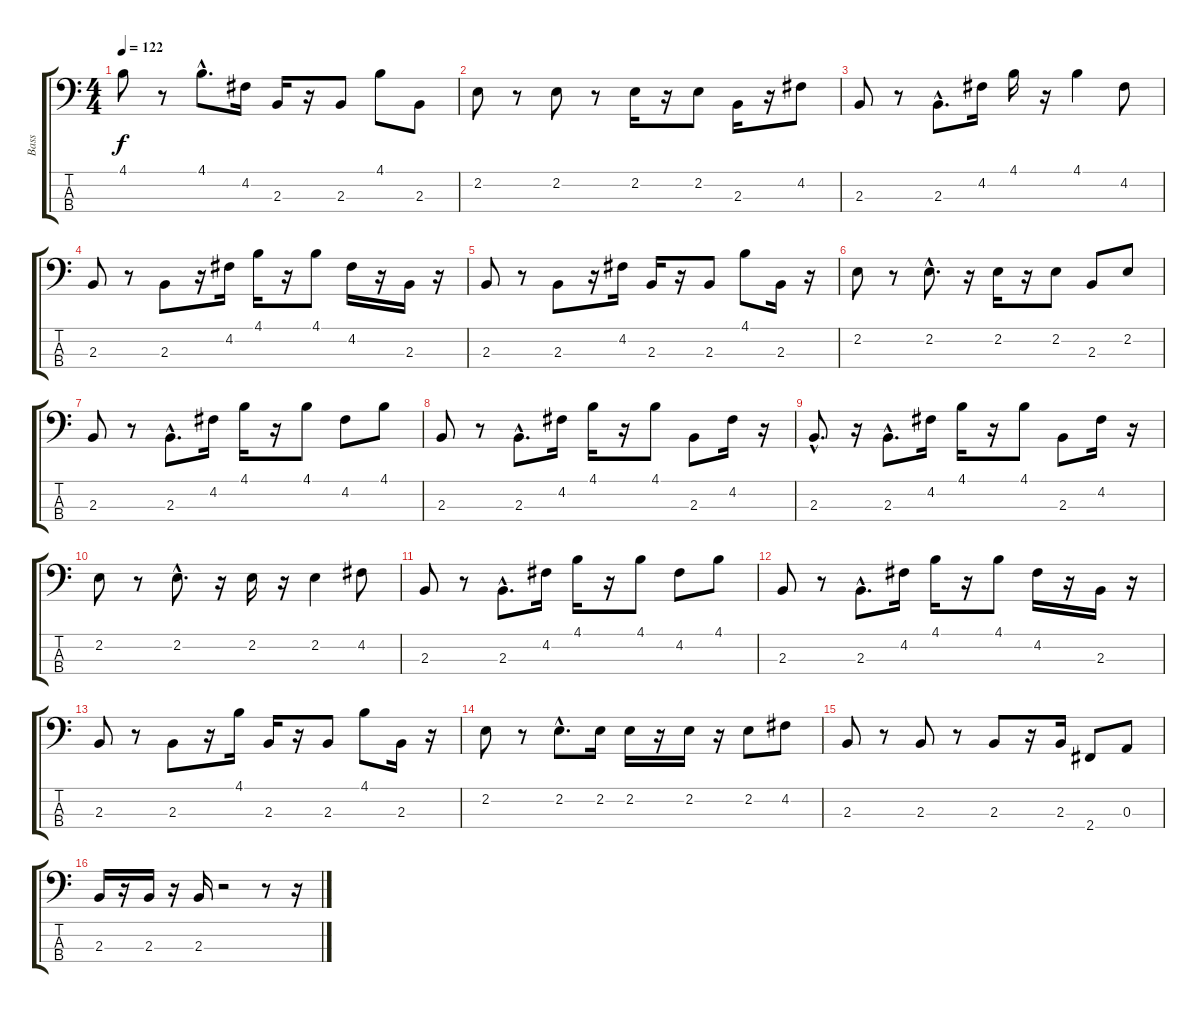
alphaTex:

\track ("Bass                " "Bass      ") {instrument electricbassfinger}
\staff {score tabs}
\tuning (G2 D2 A1 E1) {hide}
\ts (4 4)
\tempo 122
\clef f4
\ks c
4.1.8{dy f} r.8 4.1{hac}.8{d} 4.2.16 2.3.16 r.16 2.3.8 4.1.8 2.3.8 |
2.2.8 r.8 2.2.8 r.8 2.2.16 r.16 2.2.8 2.3.16 r.16 4.2.8 |
2.3.8 r.8 2.3{hac}.8{d} 4.2.16 4.1.16 r.16 4.1.4 4.2.8 |
2.3.8 r.8 2.3.8 r.16 4.2.16 4.1.16 r.16 4.1.8 4.2.16 r.16 2.3.16 r.16 |
2.3.8 r.8 2.3.8 r.16 4.2.16 2.3.16 r.16 2.3.8 4.1.8 2.3.16 r.16 |
2.2.8 r.8 2.2{hac}.8{d} r.16 2.2.16 r.16 2.2.8 2.3.8 2.2.8 |
2.3.8 r.8 2.3{hac}.8{d} 4.2.16 4.1.16 r.16 4.1.8 4.2.8 4.1.8 |
2.3.8 r.8 2.3{hac}.8{d} 4.2.16 4.1.16 r.16 4.1.8 2.3.8 4.2.16 r.16 |
2.3{hac}.8{d} r.16 2.3{hac}.8{d} 4.2.16 4.1.16 r.16 4.1.8 2.3.8 4.2.16 r.16 |
2.2.8 r.8 2.2{hac}.8{d} r.16 2.2.16 r.16 2.2.4 4.2.8 |
2.3.8 r.8 2.3{hac}.8{d} 4.2.16 4.1.16 r.16 4.1.8 4.2.8 4.1.8 |
2.3.8 r.8 2.3{hac}.8{d} 4.2.16 4.1.16 r.16 4.1.8 4.2.16 r.16 2.3.16 r.16 |
2.3.8 r.8 2.3.8 r.16 4.1.16 2.3.16 r.16 2.3.8 4.1.8 2.3.16 r.16 |
2.2.8 r.8 2.2{hac}.8{d} 2.2.16 2.2.16 r.16 2.2.16 r.16 2.2.8 4.2.8 |
2.3.8 r.8 2.3.8 r.8 2.3.8 r.16 2.3.16 2.4.8 0.3.8 |
2.3.16 r.16 2.3.16 r.16 2.3.16 r.2 r.8 r.16
